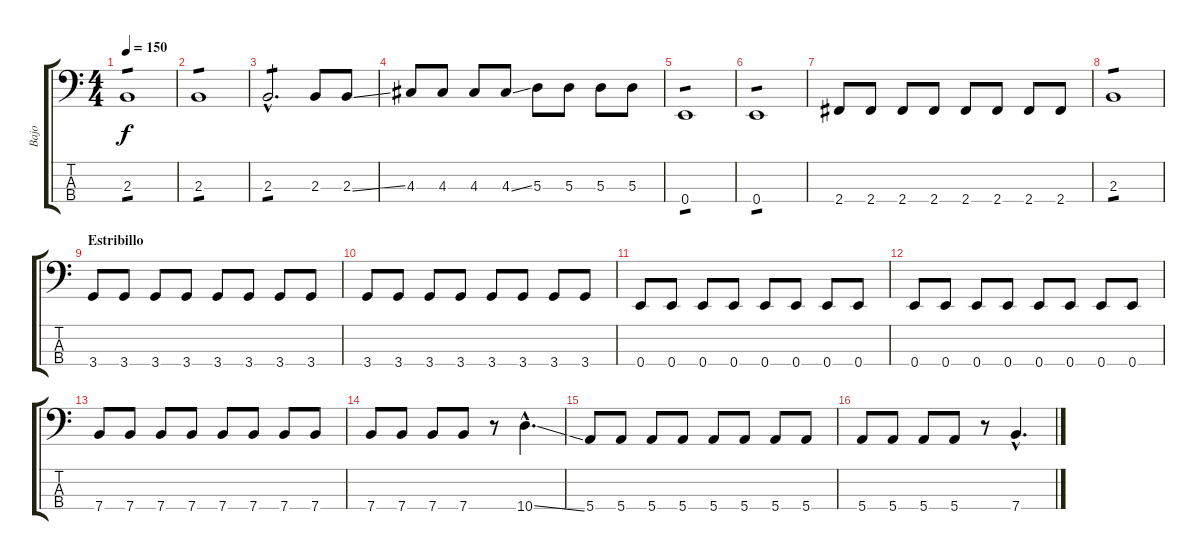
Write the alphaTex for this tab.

\track ("Bajo" "Bajo") {instrument electricbassfinger}
\staff {score tabs}
\tuning (G2 D2 A1 E1) {hide}
\ts (4 4)
\tempo 150
\clef f4
\ks c
2.3.1{tp 1 dy f} |
2.3.1{tp 1} |
2.3{hac}.2{d tp 1} 2.3.8 2.3{ss}.8 |
4.3.8 4.3.8 4.3.8 4.3{ss}.8 5.3.8 5.3.8 5.3.8 5.3.8 |
0.4.1{tp 1} |
0.4.1{tp 1} |
2.4.8 2.4.8 2.4.8 2.4.8 2.4.8 2.4.8 2.4.8 2.4.8 |
2.3.1{tp 1} |
\section ("" "Estribillo")
3.4.8 3.4.8 3.4.8 3.4.8 3.4.8 3.4.8 3.4.8 3.4.8 |
3.4.8 3.4.8 3.4.8 3.4.8 3.4.8 3.4.8 3.4.8 3.4.8 |
0.4.8 0.4.8 0.4.8 0.4.8 0.4.8 0.4.8 0.4.8 0.4.8 |
0.4.8 0.4.8 0.4.8 0.4.8 0.4.8 0.4.8 0.4.8 0.4.8 |
7.4.8 7.4.8 7.4.8 7.4.8 7.4.8 7.4.8 7.4.8 7.4.8 |
7.4.8 7.4.8 7.4.8 7.4.8 r.8 10.4{ss hac}.4{d} |
5.4.8 5.4.8 5.4.8 5.4.8 5.4.8 5.4.8 5.4.8 5.4.8 |
5.4.8 5.4.8 5.4.8 5.4.8 r.8 7.4{ss hac}.4{d}
